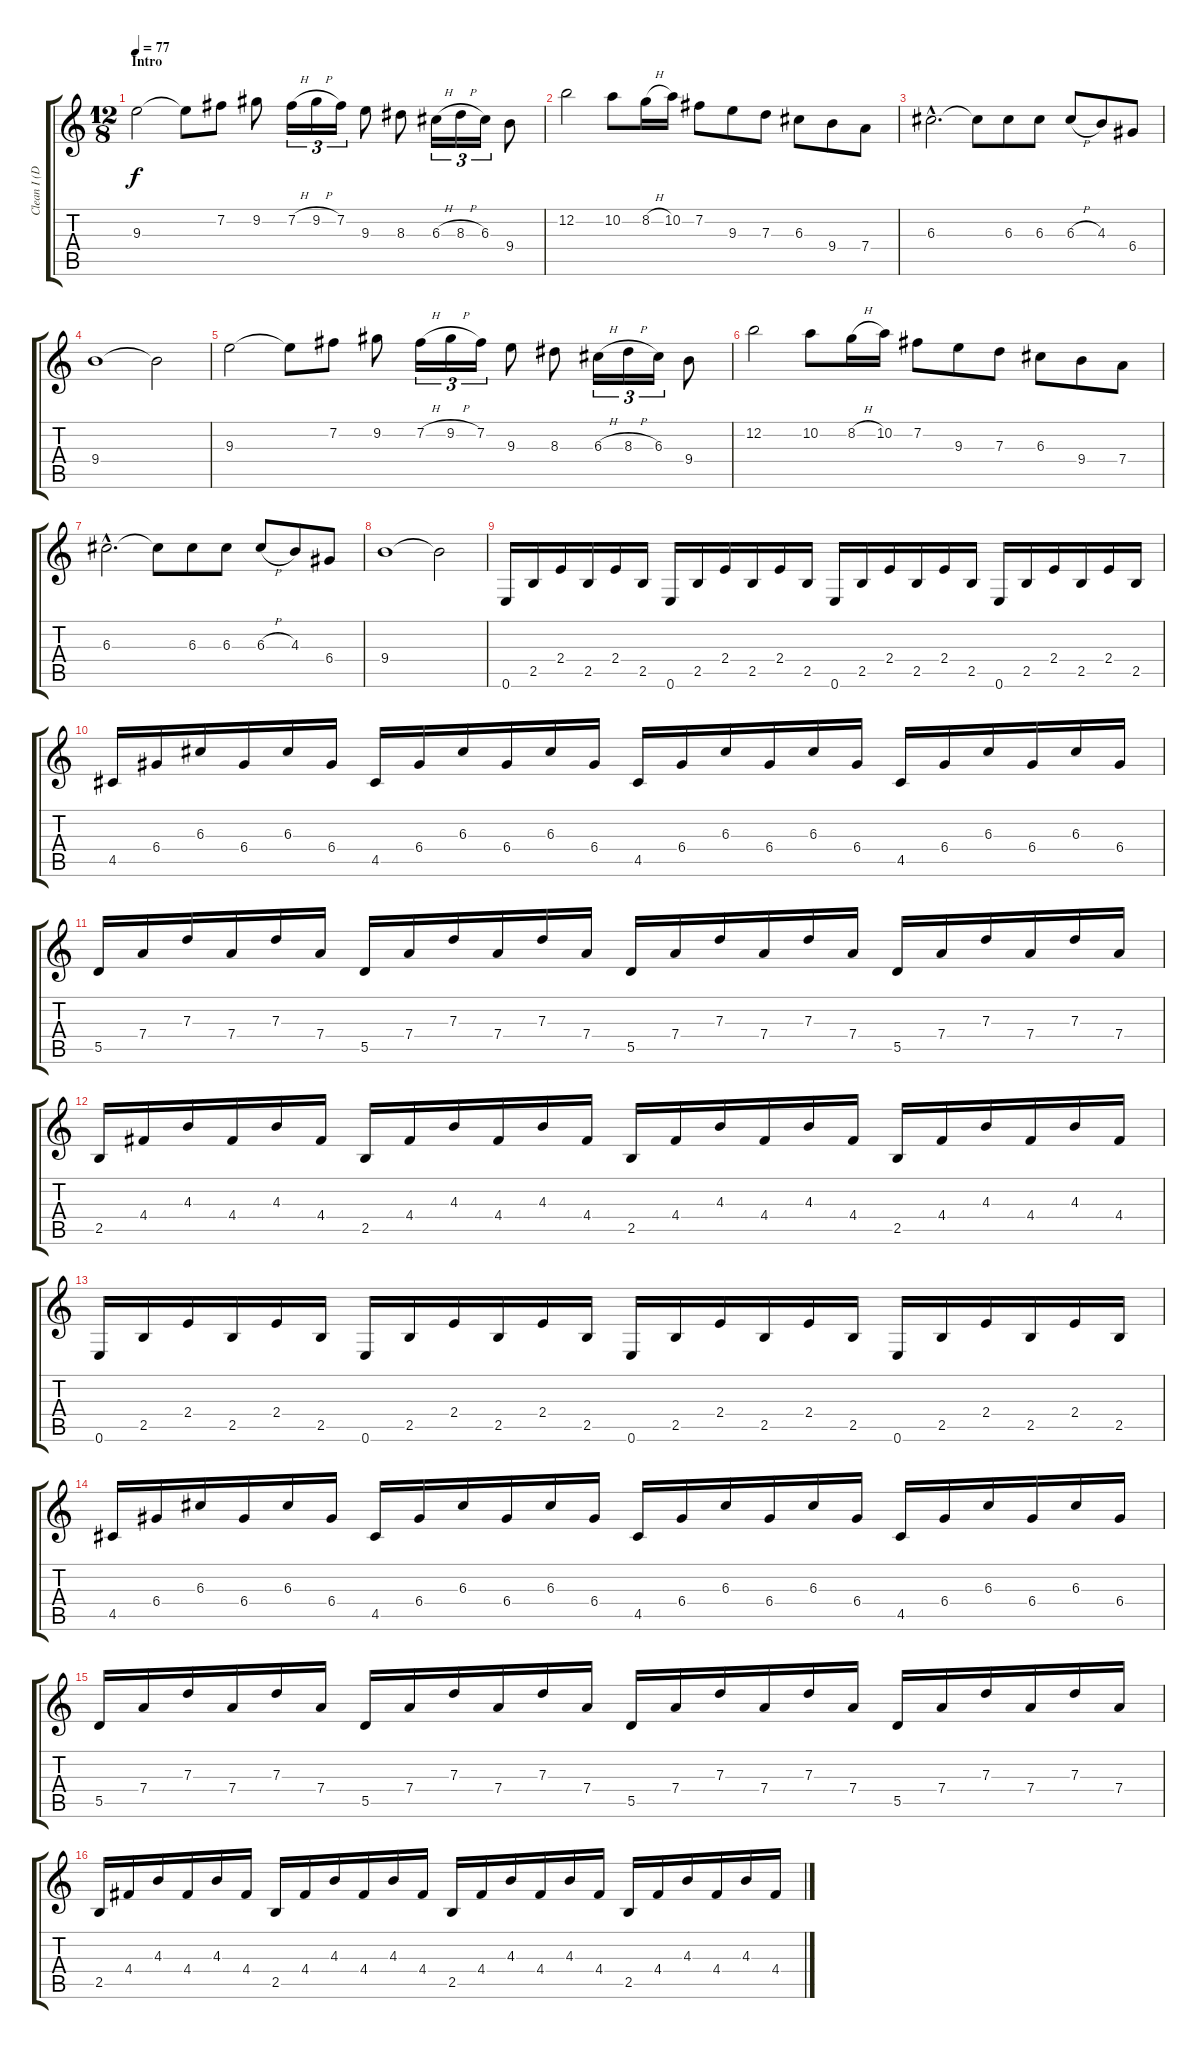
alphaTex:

\track ("Clean I (Dave)" "Clean I (D") {instrument electricguitarclean}
\staff {score tabs}
\tuning (E4 B3 G3 D3 A2 E2) {hide}
\ts (12 8)
\section ("" "Intro")
\tempo 77
\clef g2
\ks c
9.3.2{dy f instrument electricguitarclean} 9.3{t}.8 7.2.8 9.2.8 7.2{h}.16{tu (3 2)} 9.2{h}.16{tu (3 2)} 7.2.16{tu (3 2)} 9.3.8 8.3.8 6.3{h}.16{tu (3 2)} 8.3{h}.16{tu (3 2)} 6.3.16{tu (3 2)} 9.4.8 |
12.2.2 10.2.8 8.2{h}.16 10.2.16 7.2.8 9.3.8 7.3.8 6.3.8 9.4.8 7.4.8 |
6.3{hac}.2{d} 6.3{t}.8 6.3.8 6.3.8 6.3{h}.8 4.3.8 6.4.8 |
9.4.1 9.4{t}.2 |
9.3.2 9.3{t}.8 7.2.8 9.2.8 7.2{h}.16{tu (3 2)} 9.2{h}.16{tu (3 2)} 7.2.16{tu (3 2)} 9.3.8 8.3.8 6.3{h}.16{tu (3 2)} 8.3{h}.16{tu (3 2)} 6.3.16{tu (3 2)} 9.4.8 |
12.2.2 10.2.8 8.2{h}.16 10.2.16 7.2.8 9.3.8 7.3.8 6.3.8 9.4.8 7.4.8 |
6.3{hac}.2{d} 6.3{t}.8 6.3.8 6.3.8 6.3{h}.8 4.3.8 6.4.8 |
9.4.1 9.4{t}.2 |
0.6.16 2.5.16 2.4.16 2.5.16 2.4.16 2.5.16 0.6.16 2.5.16 2.4.16 2.5.16 2.4.16 2.5.16 0.6.16 2.5.16 2.4.16 2.5.16 2.4.16 2.5.16 0.6.16 2.5.16 2.4.16 2.5.16 2.4.16 2.5.16 |
4.5.16 6.4.16 6.3.16 6.4.16 6.3.16 6.4.16 4.5.16 6.4.16 6.3.16 6.4.16 6.3.16 6.4.16 4.5.16 6.4.16 6.3.16 6.4.16 6.3.16 6.4.16 4.5.16 6.4.16 6.3.16 6.4.16 6.3.16 6.4.16 |
5.5.16 7.4.16 7.3.16 7.4.16 7.3.16 7.4.16 5.5.16 7.4.16 7.3.16 7.4.16 7.3.16 7.4.16 5.5.16 7.4.16 7.3.16 7.4.16 7.3.16 7.4.16 5.5.16 7.4.16 7.3.16 7.4.16 7.3.16 7.4.16 |
2.5.16 4.4.16 4.3.16 4.4.16 4.3.16 4.4.16 2.5.16 4.4.16 4.3.16 4.4.16 4.3.16 4.4.16 2.5.16 4.4.16 4.3.16 4.4.16 4.3.16 4.4.16 2.5.16 4.4.16 4.3.16 4.4.16 4.3.16 4.4.16 |
0.6.16 2.5.16 2.4.16 2.5.16 2.4.16 2.5.16 0.6.16 2.5.16 2.4.16 2.5.16 2.4.16 2.5.16 0.6.16 2.5.16 2.4.16 2.5.16 2.4.16 2.5.16 0.6.16 2.5.16 2.4.16 2.5.16 2.4.16 2.5.16 |
4.5.16 6.4.16 6.3.16 6.4.16 6.3.16 6.4.16 4.5.16 6.4.16 6.3.16 6.4.16 6.3.16 6.4.16 4.5.16 6.4.16 6.3.16 6.4.16 6.3.16 6.4.16 4.5.16 6.4.16 6.3.16 6.4.16 6.3.16 6.4.16 |
5.5.16 7.4.16 7.3.16 7.4.16 7.3.16 7.4.16 5.5.16 7.4.16 7.3.16 7.4.16 7.3.16 7.4.16 5.5.16 7.4.16 7.3.16 7.4.16 7.3.16 7.4.16 5.5.16 7.4.16 7.3.16 7.4.16 7.3.16 7.4.16 |
2.5.16 4.4.16 4.3.16 4.4.16 4.3.16 4.4.16 2.5.16 4.4.16 4.3.16 4.4.16 4.3.16 4.4.16 2.5.16 4.4.16 4.3.16 4.4.16 4.3.16 4.4.16 2.5.16 4.4.16 4.3.16 4.4.16 4.3.16 4.4.16
